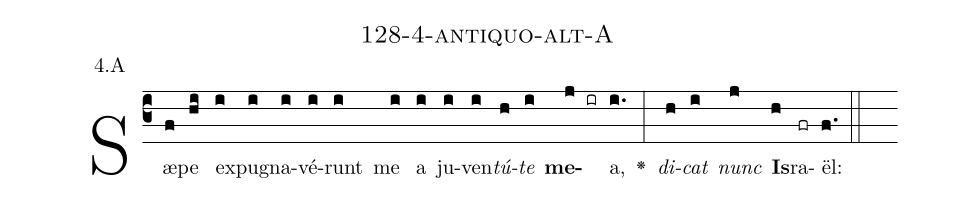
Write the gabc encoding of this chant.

name: 128-4-antiquo-alt-A;
annotation: 4.A;
%%
(c3)Sæ(f)pe(hi) ex(i)pu(i)gna(i)vé(i)runt(i) me(i) a(i) ju(i)ven(i)<i>tú</i>(h)<i>te</i>(i) <b>me</b>(j ir)a,(i.) <v>\greheightstar</v>(:) <i>di</i>(h)<i>cat</i>(i) <i>nunc</i>(j) <b>Is</b>(h)ra(fr)ël:(f.) (::)


%E(i) u(h) o(i) u(j) a(h) e.(f.) (::)
